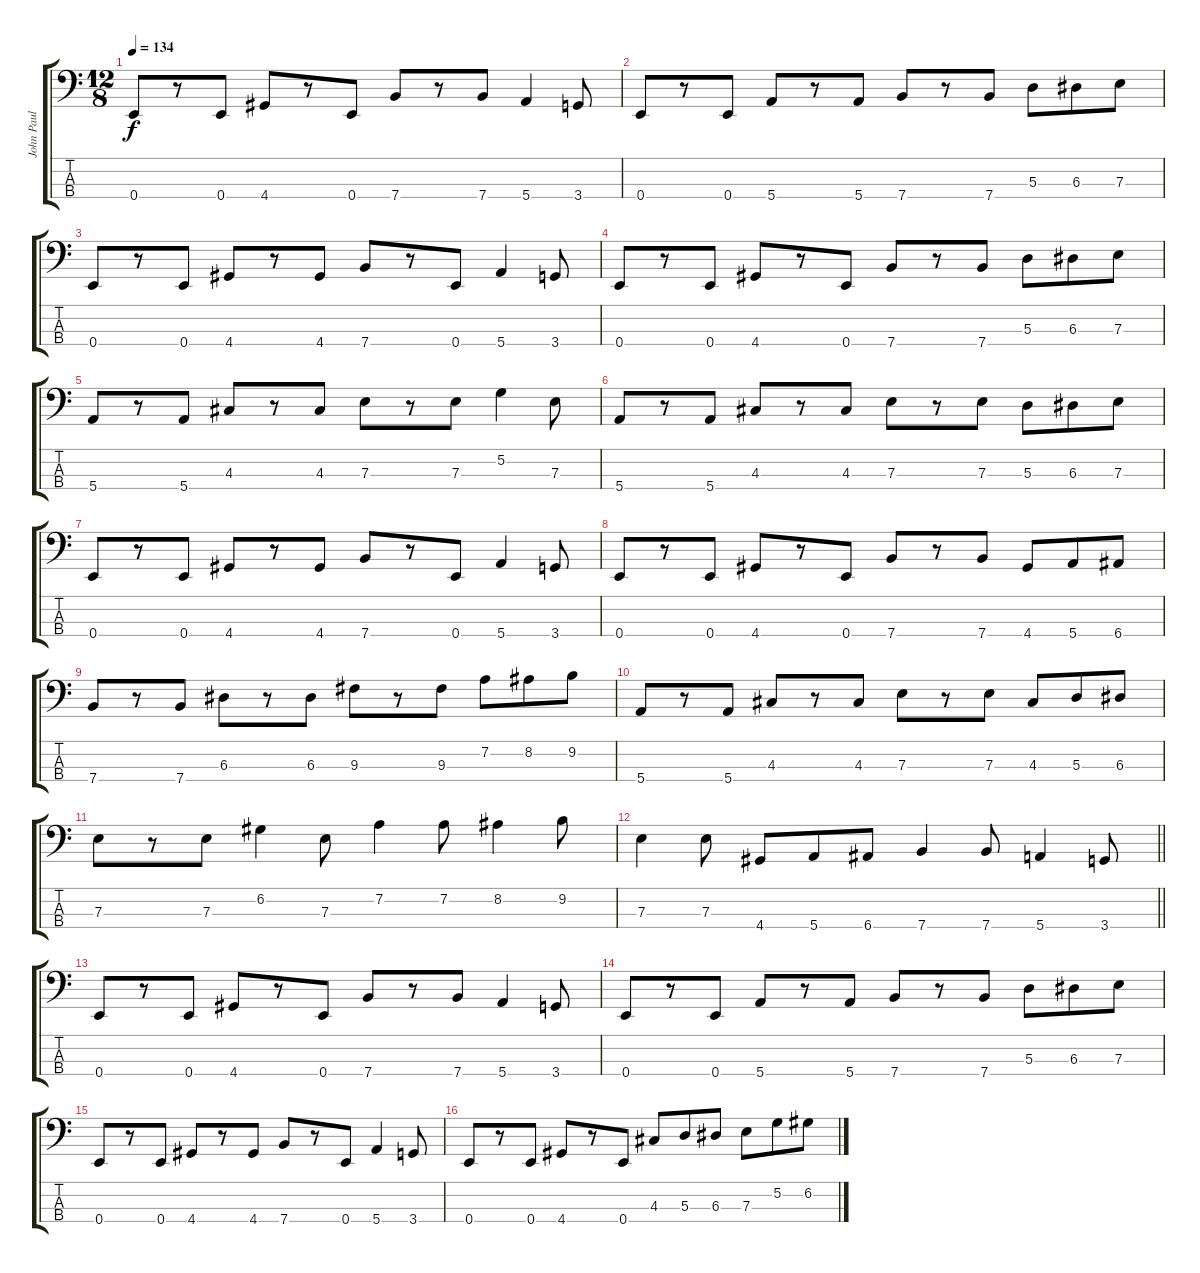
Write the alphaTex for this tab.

\track ("John Paul Jones - Bass Guitar" "John Paul ") {instrument electricbassfinger}
\staff {score tabs}
\tuning (G2 D2 A1 E1) {hide}
\ts (12 8)
\tempo 134
\clef f4
\ks c
0.4.8{dy f} r.8 0.4.8 4.4.8 r.8 0.4.8 7.4.8 r.8 7.4.8 5.4.4 3.4.8 |
0.4.8 r.8 0.4.8 5.4.8 r.8 5.4.8 7.4.8 r.8 7.4.8 5.3.8 6.3.8 7.3.8 |
0.4.8 r.8 0.4.8 4.4.8 r.8 4.4.8 7.4.8 r.8 0.4.8 5.4.4 3.4.8 |
0.4.8 r.8 0.4.8 4.4.8 r.8 0.4.8 7.4.8 r.8 7.4.8 5.3.8 6.3.8 7.3.8 |
5.4.8 r.8 5.4.8 4.3.8 r.8 4.3.8 7.3.8 r.8 7.3.8 5.2.4 7.3.8 |
5.4.8 r.8 5.4.8 4.3.8 r.8 4.3.8 7.3.8 r.8 7.3.8 5.3.8 6.3.8 7.3.8 |
0.4.8 r.8 0.4.8 4.4.8 r.8 4.4.8 7.4.8 r.8 0.4.8 5.4.4 3.4.8 |
0.4.8 r.8 0.4.8 4.4.8 r.8 0.4.8 7.4.8 r.8 7.4.8 4.4.8 5.4.8 6.4.8 |
7.4.8 r.8 7.4.8 6.3.8 r.8 6.3.8 9.3.8 r.8 9.3.8 7.2.8 8.2.8 9.2.8 |
5.4.8 r.8 5.4.8 4.3.8 r.8 4.3.8 7.3.8 r.8 7.3.8 4.3.8 5.3.8 6.3.8 |
7.3.8 r.8 7.3.8 6.2.4 7.3.8 7.2.4 7.2.8 8.2.4 9.2.8 |
\barLineRight lightlight
7.3.4 7.3.8 4.4.8 5.4.8 6.4.8 7.4.4 7.4.8 5.4.4 3.4.8 |
0.4.8 r.8 0.4.8 4.4.8 r.8 0.4.8 7.4.8 r.8 7.4.8 5.4.4 3.4.8 |
0.4.8 r.8 0.4.8 5.4.8 r.8 5.4.8 7.4.8 r.8 7.4.8 5.3.8 6.3.8 7.3.8 |
0.4.8 r.8 0.4.8 4.4.8 r.8 4.4.8 7.4.8 r.8 0.4.8 5.4.4 3.4.8 |
0.4.8 r.8 0.4.8 4.4.8 r.8 0.4.8 4.3.8 5.3.8 6.3.8 7.3.8 5.2.8 6.2.8
